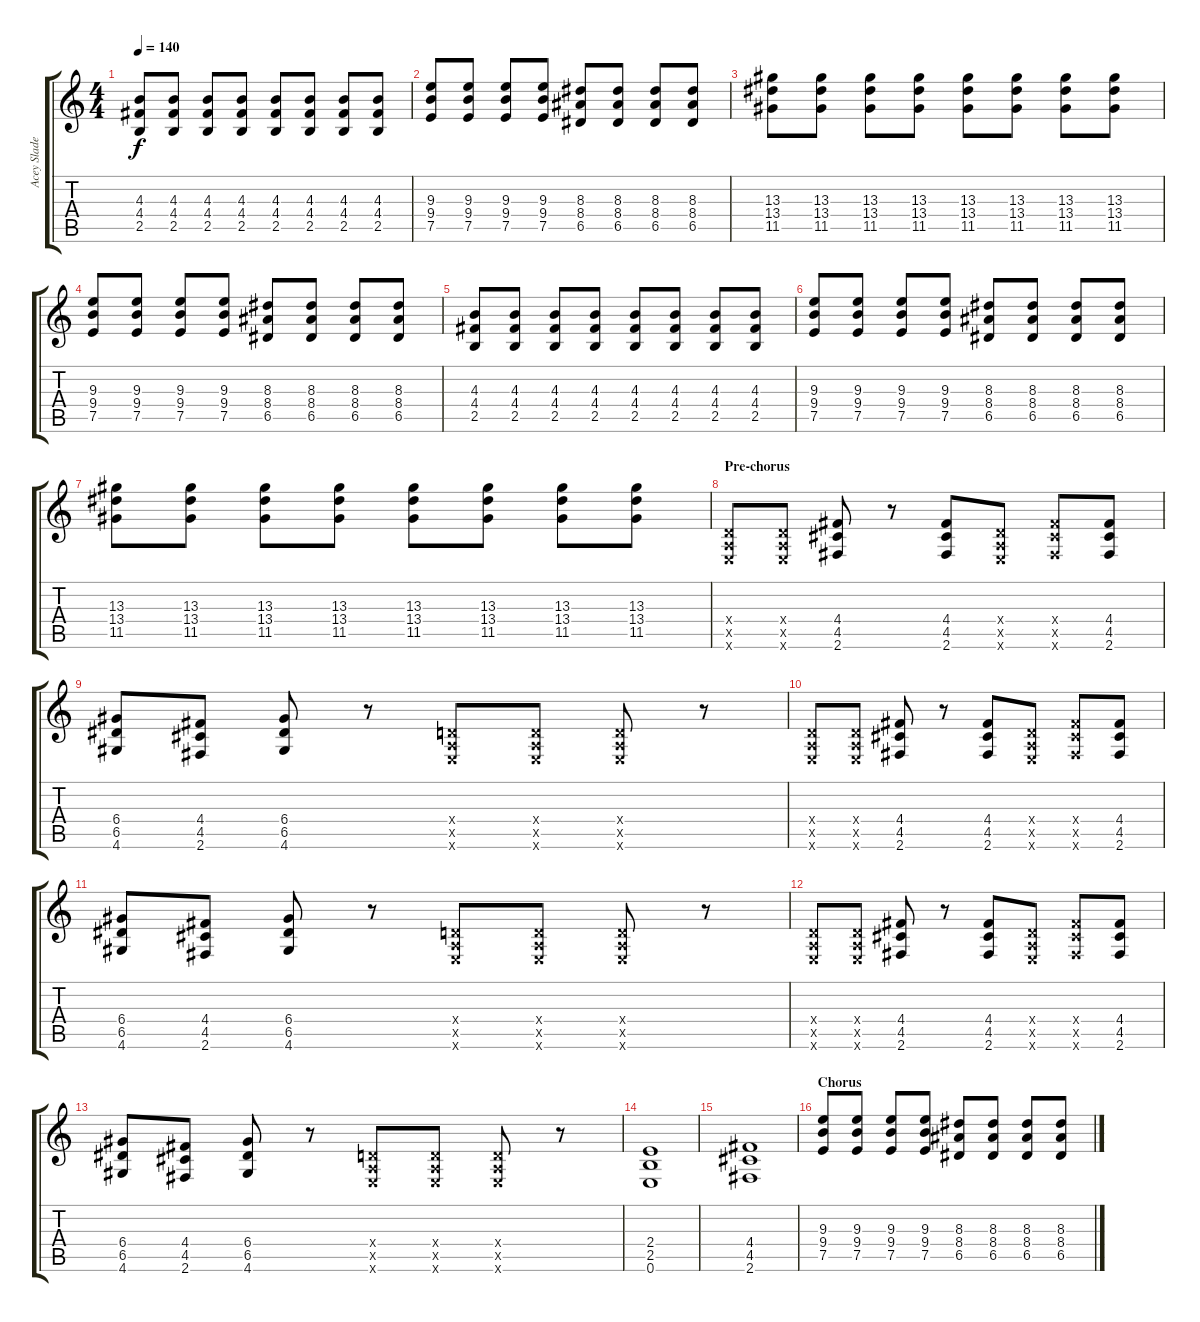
\track ("Acey Slade\\Tripp Eisen" "Acey Slade") {instrument overdrivenguitar}
\staff {score tabs}
\tuning (E4 B3 G3 D3 A2 E2) {hide}
\ts (4 4)
\tempo 140
\clef g2
\ks c
(4.3 4.4 2.5).8{dy f instrument electricguitarmuted} (4.3 4.4 2.5).8{instrument electricguitarmuted} (4.3 4.4 2.5).8{instrument electricguitarmuted} (4.3 4.4 2.5).8{instrument electricguitarmuted} (4.3 4.4 2.5).8{instrument electricguitarmuted} (4.3 4.4 2.5).8{instrument electricguitarmuted} (4.3 4.4 2.5).8{instrument electricguitarmuted} (4.3 4.4 2.5).8{instrument electricguitarmuted} |
(9.3 9.4 7.5).8{instrument electricguitarmuted} (9.3 9.4 7.5).8{instrument electricguitarmuted} (9.3 9.4 7.5).8{instrument electricguitarmuted} (9.3 9.4 7.5).8{instrument electricguitarmuted} (8.3 8.4 6.5).8{instrument electricguitarmuted} (8.3 8.4 6.5).8{instrument electricguitarmuted} (8.3 8.4 6.5).8{instrument electricguitarmuted} (8.3 8.4 6.5).8{instrument electricguitarmuted} |
(13.3 13.4 11.5).8{instrument electricguitarmuted} (13.3 13.4 11.5).8{instrument electricguitarmuted} (13.3 13.4 11.5).8{instrument electricguitarmuted} (13.3 13.4 11.5).8{instrument electricguitarmuted} (13.3 13.4 11.5).8{instrument electricguitarmuted} (13.3 13.4 11.5).8{instrument electricguitarmuted} (13.3 13.4 11.5).8{instrument electricguitarmuted} (13.3 13.4 11.5).8{instrument electricguitarmuted} |
(9.3 9.4 7.5).8{instrument electricguitarmuted} (9.3 9.4 7.5).8{instrument electricguitarmuted} (9.3 9.4 7.5).8{instrument electricguitarmuted} (9.3 9.4 7.5).8{instrument electricguitarmuted} (8.3 8.4 6.5).8{instrument electricguitarmuted} (8.3 8.4 6.5).8{instrument electricguitarmuted} (8.3 8.4 6.5).8{instrument electricguitarmuted} (8.3 8.4 6.5).8{instrument electricguitarmuted} |
(4.3 4.4 2.5).8{instrument electricguitarmuted} (4.3 4.4 2.5).8{instrument electricguitarmuted} (4.3 4.4 2.5).8{instrument electricguitarmuted} (4.3 4.4 2.5).8{instrument electricguitarmuted} (4.3 4.4 2.5).8{instrument electricguitarmuted} (4.3 4.4 2.5).8{instrument electricguitarmuted} (4.3 4.4 2.5).8{instrument electricguitarmuted} (4.3 4.4 2.5).8{instrument electricguitarmuted} |
(9.3 9.4 7.5).8{instrument electricguitarmuted} (9.3 9.4 7.5).8{instrument electricguitarmuted} (9.3 9.4 7.5).8{instrument electricguitarmuted} (9.3 9.4 7.5).8{instrument electricguitarmuted} (8.3 8.4 6.5).8{instrument electricguitarmuted} (8.3 8.4 6.5).8{instrument electricguitarmuted} (8.3 8.4 6.5).8{instrument electricguitarmuted} (8.3 8.4 6.5).8{instrument electricguitarmuted} |
(13.3 13.4 11.5).8{instrument electricguitarmuted} (13.3 13.4 11.5).8{instrument electricguitarmuted} (13.3 13.4 11.5).8{instrument electricguitarmuted} (13.3 13.4 11.5).8{instrument electricguitarmuted} (13.3 13.4 11.5).8{instrument electricguitarmuted} (13.3 13.4 11.5).8{instrument electricguitarmuted} (13.3 13.4 11.5).8{instrument electricguitarmuted} (13.3 13.4 11.5).8{instrument electricguitarmuted} |
\section ("" "Pre-chorus")
(0.4{x} 0.5{x} 0.6{x}).8{instrument distortionguitar} (0.4{x} 0.5{x} 0.6{x}).8 (4.4 4.5 2.6).8 r.8 (4.4 4.5 2.6).8 (0.4{x} 0.5{x} 0.6{x}).8 (4.4{x} 4.5{x} 2.6{x}).8 (4.4 4.5 2.6).8 |
(6.4 6.5 4.6).8 (4.4 4.5 2.6).8 (6.4 6.5 4.6).8 r.8 (0.4{x} 0.5{x} 0.6{x}).8 (0.4{x} 0.5{x} 0.6{x}).8 (0.4{x} 0.5{x} 0.6{x}).8 r.8 |
(0.4{x} 0.5{x} 0.6{x}).8 (0.4{x} 0.5{x} 0.6{x}).8 (4.4 4.5 2.6).8 r.8 (4.4 4.5 2.6).8 (0.4{x} 0.5{x} 0.6{x}).8 (4.4{x} 4.5{x} 2.6{x}).8 (4.4 4.5 2.6).8 |
(6.4 6.5 4.6).8 (4.4 4.5 2.6).8 (6.4 6.5 4.6).8 r.8 (0.4{x} 0.5{x} 0.6{x}).8 (0.4{x} 0.5{x} 0.6{x}).8 (0.4{x} 0.5{x} 0.6{x}).8 r.8 |
(0.4{x} 0.5{x} 0.6{x}).8 (0.4{x} 0.5{x} 0.6{x}).8 (4.4 4.5 2.6).8 r.8 (4.4 4.5 2.6).8 (0.4{x} 0.5{x} 0.6{x}).8 (4.4{x} 4.5{x} 2.6{x}).8 (4.4 4.5 2.6).8 |
(6.4 6.5 4.6).8 (4.4 4.5 2.6).8 (6.4 6.5 4.6).8 r.8 (0.4{x} 0.5{x} 0.6{x}).8 (0.4{x} 0.5{x} 0.6{x}).8 (0.4{x} 0.5{x} 0.6{x}).8 r.8 |
(2.4 2.5 0.6).1 |
(4.4 4.5 2.6).1 |
\section ("" "Chorus")
(9.3 9.4 7.5).8 (9.3 9.4 7.5).8 (9.3 9.4 7.5).8 (9.3 9.4 7.5).8 (8.3 8.4 6.5).8 (8.3 8.4 6.5).8 (8.3 8.4 6.5).8 (8.3 8.4 6.5).8
